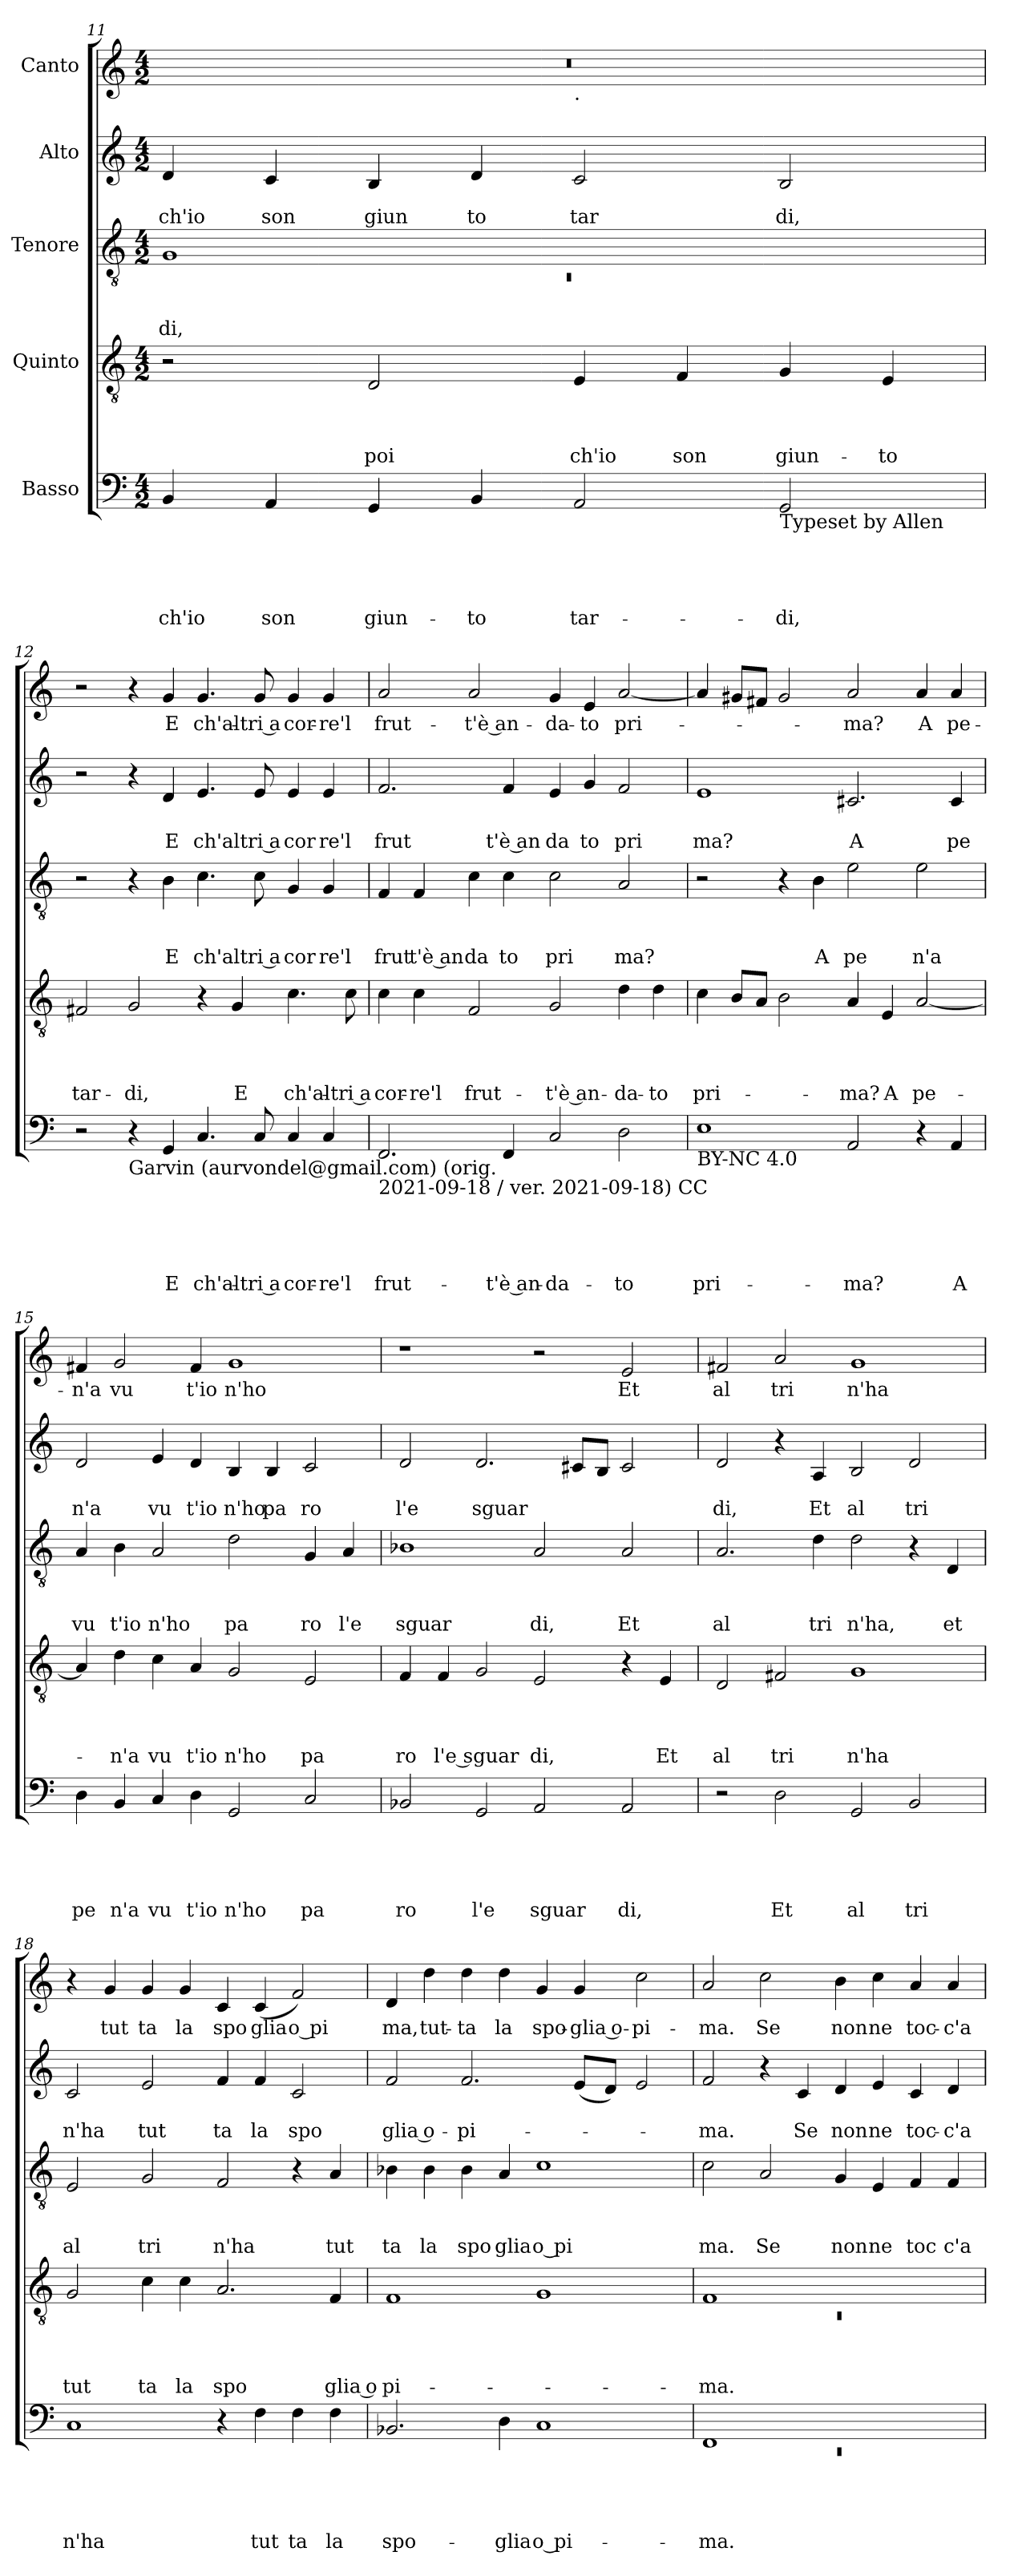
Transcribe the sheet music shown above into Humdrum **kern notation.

**kern	**text	**text	**text	**text	**text	**kern	**text	**text	**text	**text	**kern	**text	**text	**text	**kern	**text	**text	**kern	**text
*part5	*part5	*part5	*part5	*part5	*part5	*part4	*part4	*part4	*part4	*part4	*part3	*part3	*part3	*part3	*part2	*part2	*part2	*part1	*part1
*staff5	*staff5	*staff5	*staff5	*staff5	*staff5	*staff4	*staff4	*staff4	*staff4	*staff4	*staff3	*staff3	*staff3	*staff3	*staff2	*staff2	*staff2	*staff1	*staff1
*I"Basso	*	*	*	*	*	*I"Quinto	*	*	*	*	*I"Tenore	*	*	*	*I"Alto	*	*	*I"Canto	*
!!LO:LB:g=z
*clefF4	*	*	*	*	*	*clefGv2	*	*	*	*	*clefGv2	*	*	*	*clefG2	*	*	*clefG2	*
*k[]	*	*	*	*	*	*k[]	*	*	*	*	*k[]	*	*	*	*k[]	*	*	*k[]	*
*C:	*	*	*	*	*	*C:	*	*	*	*	*C:	*	*	*	*C:	*	*	*C:	*
*M4/2	*	*	*	*	*	*M4/2	*	*	*	*	*M4/2	*	*	*	*M4/2	*	*	*M4/2	*
=11	=11	=11	=11	=11	=11	=11	=11	=11	=11	=11	=11	=11	=11	=11	=11	=11	=11	=11	=11
*	*	*	*	*	*	*	*	*	*	*	*^	*	*	*	*	*	*	*	*
!	!	!	!	!	!LO:LY:b	!	!	!	!	!	!	!LO:N:vis=1	!	!	!LO:LY:b	!	!	!LO:LY:b	!	!
*	*	*	*	*	*	*	*	*	*	*	*	*	*	*	*	*	*	*	*^	*
4BB/	.	.	.	.	ch'io	2r	.	.	.	.	1G	0rC	.	.	-di,	4d/	.	ch'io	0r	1ryy	.
!	!	!	!	!	!LO:LY:b	!	!	!	!	!	!	!	!	!	!	!	!	!LO:LY:b	!	!	!
4AA/	.	.	.	.	son	.	.	.	.	.	.	.	.	.	.	4c/	.	son	.	.	.
!	!	!	!	!	!LO:LY:b	!	!	!	!	!LO:LY:b	!	!	!	!	!	!	!	!LO:LY:b	!	!	!
4GG/	.	.	.	.	giun-	2D/	.	.	.	poi	.	.	.	.	.	4B/	.	giun	.	.	.
!	!	!	!	!	!LO:LY:b	!	!	!	!	!	!	!	!	!	!	!	!	!LO:LY:b	!	!	!
4BB/	.	.	.	.	-to	.	.	.	.	.	.	.	.	.	.	4d/	.	to	.	.	.
!	!	!	!	!	!	!	!	!	!	!	!	!	!	!	!	!	!	!	!	!LO:TX:b:t=.	!
!	!	!	!	!	!LO:LY:b	!	!	!	!	!LO:LY:b	!	!	!	!	!	!	!	!LO:LY:b	!	!	!
2AA/	.	.	.	.	tar-	4E/	.	.	.	ch'io	1ryy	.	.	.	.	2c/	.	tar	.	1ryy	.
!	!	!	!	!	!	!	!	!	!	!LO:LY:b	!	!	!	!	!	!	!	!	!	!	!
.	.	.	.	.	.	4F/	.	.	.	son	.	.	.	.	.	.	.	.	.	.	.
!LO:TX:b:t=Typeset by Allen	!	!	!	!	!	!	!	!	!	!	!	!	!	!	!	!	!	!	!	!	!
!	!	!	!	!	!LO:LY:b	!	!	!	!	!LO:LY:b	!	!	!	!	!	!	!	!LO:LY:b	!	!	!
2GG/	.	.	.	.	-di,	4G/	.	.	.	giun-	.	.	.	.	.	2B/	.	di,	.	.	.
!	!	!	!	!	!	!	!	!	!	!LO:LY:b	!	!	!	!	!	!	!	!	!	!	!
.	.	.	.	.	.	4E/	.	.	.	-to	.	.	.	.	.	.	.	.	.	.	.
*	*	*	*	*	*	*	*	*	*	*	*v	*v	*	*	*	*	*	*	*	*	*
=12	=12	=12	=12	=12	=12	=12	=12	=12	=12	=12	=12	=12	=12	=12	=12	=12	=12	=12	=12	=12
!	!	!	!	!	!	!	!	!	!	!LO:LY:b	!	!	!	!	!	!	!	!	!	!
*	*	*	*	*	*	*	*	*	*	*	*	*	*	*	*	*	*	*v	*v	*
2r	.	.	.	.	.	2F#X/	.	.	.	tar-	2r	.	.	.	2r	.	.	2r	.
!LO:TX:b:t=Garvin (aurvondel@gmail.com) (orig.	!	!	!	!	!	!	!	!	!	!	!	!	!	!	!	!	!	!	!
!	!	!	!	!	!	!	!	!	!	!LO:LY:b	!	!	!	!	!	!	!	!	!
4r	.	.	.	.	.	2G/	.	.	.	-di,	4r	.	.	.	4r	.	.	4r	.
!	!	!	!	!	!LO:LY:b	!	!	!	!	!	!	!	!	!LO:LY:b	!	!	!LO:LY:b	!	!LO:LY:b
4GG/	.	.	.	.	E	.	.	.	.	.	4B\	.	.	E	4d/	.	E	4g/	E
!	!	!	!	!	!LO:LY:b	!	!	!	!	!	!	!	!	!LO:LY:b	!	!	!LO:LY:b	!	!LO:LY:b
4.C/	.	.	.	.	ch'al-	4r	.	.	.	.	4.c\	.	.	ch'al	4.e/	.	ch'al	4.g/	ch'al-
!	!	!	!	!	!	!	!	!	!	!LO:LY:b	!	!	!	!	!	!	!	!	!
.	.	.	.	.	.	4G/	.	.	.	E	.	.	.	.	.	.	.	.	.
!	!	!	!	!	!LO:LY:b:rj	!	!	!	!	!	!	!	!	!LO:LY:b:rj	!	!	!LO:LY:b:rj	!	!LO:LY:b:rj
8C/	.	.	.	.	-tri a	.	.	.	.	.	8c\	.	.	tri a	8e/	.	tri a	8g/	-tri a
!	!	!	!	!	!LO:LY:b	!	!	!	!	!LO:LY:b	!	!	!	!LO:LY:b	!	!	!LO:LY:b	!	!LO:LY:b
4C/	.	.	.	.	cor-	4.c\	.	.	.	ch'al-	4G/	.	.	cor	4e/	.	cor	4g/	cor-
!	!	!	!	!	!LO:LY:b	!	!	!	!	!	!	!	!	!LO:LY:b	!	!	!LO:LY:b	!	!LO:LY:b
4C/	.	.	.	.	-re'l	.	.	.	.	.	4G/	.	.	re'l	4e/	.	re'l	4g/	-re'l
!	!	!	!	!	!	!	!	!	!	!LO:LY:b:rj	!	!	!	!	!	!	!	!	!
.	.	.	.	.	.	8c\	.	.	.	-tri a	.	.	.	.	.	.	.	.	.
=13	=13	=13	=13	=13	=13	=13	=13	=13	=13	=13	=13	=13	=13	=13	=13	=13	=13	=13	=13
!LO:TX:b:t=2021-09-18 / ver. 2021-09-18) CC	!	!	!	!	!	!	!	!	!	!	!	!	!	!	!	!	!	!	!
!	!	!	!	!	!LO:LY:b	!	!	!	!	!LO:LY:b	!	!	!	!LO:LY:b	!	!	!LO:LY:b	!	!LO:LY:b
2.FF/	.	.	.	.	frut-	4c\	.	.	.	cor-	4F/	.	.	frut	2.f/	.	frut	2a/	frut-
!	!	!	!	!	!	!	!	!	!	!LO:LY:b	!	!	!	!LO:LY:b:rj	!	!	!	!	!
.	.	.	.	.	.	4c\	.	.	.	-re'l	4F/	.	.	t'è an	.	.	.	.	.
!	!	!	!	!	!	!	!	!	!	!LO:LY:b	!	!	!	!LO:LY:b	!	!	!	!	!LO:LY:b:rj
.	.	.	.	.	.	2F/	.	.	.	frut-	4c\	.	.	da	.	.	.	2a/	-t'è an-
!	!	!	!	!	!LO:LY:b:rj	!	!	!	!	!	!	!	!	!LO:LY:b	!	!	!LO:LY:b:rj	!	!
4FF/	.	.	.	.	-t'è an-	.	.	.	.	.	4c\	.	.	to	4f/	.	t'è an	.	.
!	!	!	!	!	!LO:LY:b	!	!	!	!	!LO:LY:b:rj	!	!	!	!LO:LY:b	!	!	!LO:LY:b	!	!LO:LY:b
2C/	.	.	.	.	-da-	2G/	.	.	.	-t'è an-	2c\	.	.	pri	4e/	.	da	4g/	-da-
!	!	!	!	!	!	!	!	!	!	!	!	!	!	!	!	!	!LO:LY:b	!	!LO:LY:b
.	.	.	.	.	.	.	.	.	.	.	.	.	.	.	4g/	.	to	4e/	-to
!	!	!	!	!	!LO:LY:b	!	!	!	!	!LO:LY:b	!	!	!	!LO:LY:b	!	!	!LO:LY:b	!	!LO:LY:b
2D\	.	.	.	.	-to	4d\	.	.	.	-da-	2A/	.	.	ma?	2f/	.	pri	[<2a/	pri-
!	!	!	!	!	!	!	!	!	!	!LO:LY:b	!	!	!	!	!	!	!	!	!
.	.	.	.	.	.	4d\	.	.	.	-to	.	.	.	.	.	.	.	.	.
=14	=14	=14	=14	=14	=14	=14	=14	=14	=14	=14	=14	=14	=14	=14	=14	=14	=14	=14	=14
!LO:TX:b:t=BY-NC 4.0	!	!	!	!	!	!	!	!	!	!	!	!	!	!	!	!	!	!	!
!	!	!	!	!	!LO:LY:b	!	!	!	!	!LO:LY:b	!	!	!	!	!	!	!LO:LY:b	!	!
1E	.	.	.	.	pri-	4c\	.	.	.	pri-	2r	.	.	.	1e	.	ma?	4a/]	.
.	.	.	.	.	.	8B/L	.	.	.	.	.	.	.	.	.	.	.	8g#/L	.
.	.	.	.	.	.	8A/J	.	.	.	.	.	.	.	.	.	.	.	8f#/J	.
.	.	.	.	.	.	2B\	.	.	.	.	4r	.	.	.	.	.	.	2g#/	.
!	!	!	!	!	!	!	!	!	!	!	!	!	!	!LO:LY:b	!	!	!	!	!
.	.	.	.	.	.	.	.	.	.	.	4B\	.	.	A	.	.	.	.	.
!	!	!	!	!	!LO:LY:b	!	!	!	!	!LO:LY:b	!	!	!	!LO:LY:b	!	!	!LO:LY:b	!	!LO:LY:b
2AA/	.	.	.	.	-ma?	4A/	.	.	.	-ma?	2e\	.	.	pe	2.c#X/	.	A	2a/	-ma?
!	!	!	!	!	!	!	!	!	!	!LO:LY:b	!	!	!	!	!	!	!	!	!
.	.	.	.	.	.	4E/	.	.	.	A	.	.	.	.	.	.	.	.	.
!	!	!	!	!	!	!	!	!	!	!LO:LY:b	!	!	!	!LO:LY:b	!	!	!	!	!LO:LY:b
4r	.	.	.	.	.	[>2A/	.	.	.	pe-	2e\	.	.	n'a	.	.	.	4a/	A
!	!	!	!	!	!LO:LY:b	!	!	!	!	!	!	!	!	!	!	!	!LO:LY:b	!	!LO:LY:b
4AA/	.	.	.	.	A	.	.	.	.	.	.	.	.	.	4c#/	.	pe	4a/	pe-
!!LO:PB:g=z
=15	=15	=15	=15	=15	=15	=15	=15	=15	=15	=15	=15	=15	=15	=15	=15	=15	=15	=15	=15
!	!	!	!	!	!LO:LY:b	!	!	!	!	!	!	!	!	!LO:LY:b	!	!	!LO:LY:b	!	!LO:LY:b
4D\	.	.	.	.	pe	4A/]	.	.	.	.	4A/	.	.	vu	2d/	.	n'a	4f#X/	-n'a
!	!	!	!	!	!LO:LY:b	!	!	!	!	!LO:LY:b	!	!	!	!LO:LY:b	!	!	!	!	!LO:LY:b
4BB/	.	.	.	.	n'a	4d\	.	.	.	-n'a	4B\	.	.	t'io	.	.	.	2g/	vu
!	!	!	!	!	!LO:LY:b	!	!	!	!	!LO:LY:b	!	!	!	!LO:LY:b	!	!	!LO:LY:b	!	!
4C/	.	.	.	.	vu	4c\	.	.	.	vu	2A/	.	.	n'ho	4e/	.	vu	.	.
!	!	!	!	!	!LO:LY:b	!	!	!	!	!LO:LY:b	!	!	!	!	!	!	!LO:LY:b	!	!LO:LY:b
4D\	.	.	.	.	t'io	4A/	.	.	.	t'io	.	.	.	.	4d/	.	t'io	4f#/	t'io
!	!	!	!	!	!LO:LY:b	!	!	!	!	!LO:LY:b	!	!	!	!LO:LY:b	!	!	!LO:LY:b	!	!LO:LY:b
2GG/	.	.	.	.	n'ho	2G/	.	.	.	n'ho	2d\	.	.	pa	4B/	.	n'ho	1g	n'ho
!	!	!	!	!	!	!	!	!	!	!	!	!	!	!	!	!	!LO:LY:b	!	!
.	.	.	.	.	.	.	.	.	.	.	.	.	.	.	4B/	.	pa	.	.
!	!	!	!	!	!LO:LY:b	!	!	!	!	!LO:LY:b	!	!	!	!LO:LY:b	!	!	!LO:LY:b	!	!
2C/	.	.	.	.	pa	2E/	.	.	.	pa	4G/	.	.	ro	2c/	.	ro	.	.
!	!	!	!	!	!	!	!	!	!	!	!	!	!	!LO:LY:b	!	!	!	!	!
.	.	.	.	.	.	.	.	.	.	.	4A/	.	.	l'e	.	.	.	.	.
=16	=16	=16	=16	=16	=16	=16	=16	=16	=16	=16	=16	=16	=16	=16	=16	=16	=16	=16	=16
!	!	!	!	!	!LO:LY:b	!	!	!	!	!LO:LY:b	!	!	!	!LO:LY:b	!	!	!LO:LY:b	!	!
2BB-X/	.	.	.	.	ro	4F/	.	.	.	ro	1B-X	.	.	sguar	2d/	.	l'e	1r	.
!	!	!	!	!	!	!	!	!	!	!LO:LY:b	!	!	!	!	!	!	!	!	!
.	.	.	.	.	.	4F/	.	.	.	l'e sguar	.	.	.	.	.	.	.	.	.
!	!	!	!	!	!LO:LY:b	!	!	!	!	!	!	!	!	!	!	!	!LO:LY:b	!	!
2GG/	.	.	.	.	l'e	2G/	.	.	.	.	.	.	.	.	2.d/	.	sguar	.	.
!	!	!	!	!	!LO:LY:b	!	!	!	!	!LO:LY:b	!	!	!	!LO:LY:b	!	!	!	!	!
2AA/	.	.	.	.	sguar	2E/	.	.	.	di,	2A/	.	.	di,	.	.	.	2r	.
.	.	.	.	.	.	.	.	.	.	.	.	.	.	.	8c#/L	.	.	.	.
.	.	.	.	.	.	.	.	.	.	.	.	.	.	.	8B/J	.	.	.	.
!	!	!	!	!	!LO:LY:b	!	!	!	!	!	!	!	!	!LO:LY:b	!	!	!	!	!LO:LY:b
2AA/	.	.	.	.	di,	4r	.	.	.	.	2A/	.	.	Et	2c#/	.	.	2e/	Et
!	!	!	!	!	!	!	!	!	!	!LO:LY:b	!	!	!	!	!	!	!	!	!
.	.	.	.	.	.	4E/	.	.	.	Et	.	.	.	.	.	.	.	.	.
=17	=17	=17	=17	=17	=17	=17	=17	=17	=17	=17	=17	=17	=17	=17	=17	=17	=17	=17	=17
!	!	!	!	!	!	!	!	!	!	!LO:LY:b	!	!	!	!LO:LY:b	!	!	!LO:LY:b	!	!LO:LY:b
2r	.	.	.	.	.	2D/	.	.	.	al	2.A/	.	.	al	2d/	.	di,	2f#X/	al
!	!	!	!	!	!LO:LY:b	!	!	!	!	!LO:LY:b	!	!	!	!	!	!	!	!	!LO:LY:b
2D\	.	.	.	.	Et	2F#X/	.	.	.	tri	.	.	.	.	4r	.	.	2a/	tri
!	!	!	!	!	!	!	!	!	!	!	!	!	!	!LO:LY:b	!	!	!LO:LY:b	!	!
.	.	.	.	.	.	.	.	.	.	.	4d\	.	.	tri	4A/	.	Et	.	.
!	!	!	!	!	!LO:LY:b	!	!	!	!	!LO:LY:b	!	!	!	!LO:LY:b	!	!	!LO:LY:b	!	!LO:LY:b
2GG/	.	.	.	.	al	1G	.	.	.	n'ha	2d\	.	.	n'ha,	2B/	.	al	1g	n'ha
!	!	!	!	!	!LO:LY:b	!	!	!	!	!	!	!	!	!	!	!	!LO:LY:b	!	!
2BB/	.	.	.	.	tri	.	.	.	.	.	4r	.	.	.	2d/	.	tri	.	.
!	!	!	!	!	!	!	!	!	!	!	!	!	!	!LO:LY:b	!	!	!	!	!
.	.	.	.	.	.	.	.	.	.	.	4D/	.	.	et	.	.	.	.	.
=18	=18	=18	=18	=18	=18	=18	=18	=18	=18	=18	=18	=18	=18	=18	=18	=18	=18	=18	=18
!	!	!	!	!	!LO:LY:b	!	!	!	!	!LO:LY:b	!	!	!	!LO:LY:b	!	!	!LO:LY:b	!	!
1C	.	.	.	.	n'ha	2G/	.	.	.	tut	2E/	.	.	al	2c/	.	n'ha	4r	.
!	!	!	!	!	!	!	!	!	!	!	!	!	!	!	!	!	!	!	!LO:LY:b
.	.	.	.	.	.	.	.	.	.	.	.	.	.	.	.	.	.	4g/	tut
!	!	!	!	!	!	!	!	!	!	!LO:LY:b	!	!	!	!LO:LY:b	!	!	!LO:LY:b	!	!LO:LY:b
.	.	.	.	.	.	4c\	.	.	.	ta	2G/	.	.	tri	2e/	.	tut	4g/	ta
!	!	!	!	!	!	!	!	!	!	!LO:LY:b	!	!	!	!	!	!	!	!	!LO:LY:b
.	.	.	.	.	.	4c\	.	.	.	la	.	.	.	.	.	.	.	4g/	la
!	!	!	!	!	!	!	!	!	!	!LO:LY:b	!	!	!	!LO:LY:b	!	!	!LO:LY:b	!	!LO:LY:b
4r	.	.	.	.	.	2.A/	.	.	.	spo	2F/	.	.	n'ha	4f/	.	ta	4c/	spo
!	!	!	!	!	!LO:LY:b	!	!	!	!	!	!	!	!	!	!	!	!LO:LY:b	!	!LO:LY:b
4F\	.	.	.	.	tut	.	.	.	.	.	.	.	.	.	4f/	.	la	(<4c/	glia
!	!	!	!	!	!LO:LY:b	!	!	!	!	!	!	!	!	!	!	!	!LO:LY:b	!	!LO:LY:b:rj
4F\	.	.	.	.	ta	.	.	.	.	.	4r	.	.	.	2c/	.	spo	2f/)	o pi
!	!	!	!	!	!LO:LY:b	!	!	!	!	!LO:LY:b	!	!	!	!LO:LY:b	!	!	!	!	!
4F\	.	.	.	.	la	4F/	.	.	.	glia o	4A/	.	.	tut	.	.	.	.	.
!!LO:LB:g=z
=19	=19	=19	=19	=19	=19	=19	=19	=19	=19	=19	=19	=19	=19	=19	=19	=19	=19	=19	=19
!	!	!	!	!	!LO:LY:b	!	!	!	!	!LO:LY:b	!	!	!	!LO:LY:b	!	!	!LO:LY:b	!	!LO:LY:b
2.BB-X/	.	.	.	.	spo-	1F	.	.	.	pi-	4B-X\	.	.	ta	2f/	.	glia o-	4d/	ma,
!	!	!	!	!	!	!	!	!	!	!	!	!	!	!LO:LY:b	!	!	!	!	!LO:LY:b
.	.	.	.	.	.	.	.	.	.	.	4B-\	.	.	la	.	.	.	4dd\	tut-
!	!	!	!	!	!	!	!	!	!	!	!	!	!	!LO:LY:b	!	!	!LO:LY:b	!	!LO:LY:b
.	.	.	.	.	.	.	.	.	.	.	4B-\	.	.	spo	2.f/	.	-pi-	4dd\	-ta
!	!	!	!	!	!LO:LY:b	!	!	!	!	!	!	!	!	!LO:LY:b	!	!	!	!	!LO:LY:b
4D\	.	.	.	.	-glia	.	.	.	.	.	4A/	.	.	glia	.	.	.	4dd\	la
!	!	!	!	!	!LO:LY:b:rj	!	!	!	!	!	!	!	!	!LO:LY:b:rj	!	!	!	!	!LO:LY:b
1C	.	.	.	.	o pi-	1G	.	.	.	.	1c	.	.	o pi	.	.	.	4g/	spo-
!	!	!	!	!	!	!	!	!	!	!	!	!	!	!	!	!	!	!	!LO:LY:b
.	.	.	.	.	.	.	.	.	.	.	.	.	.	.	(>8e/L	.	.	4g/	-glia o-
.	.	.	.	.	.	.	.	.	.	.	.	.	.	.	8d/J)	.	.	.	.
!	!	!	!	!	!	!	!	!	!	!	!	!	!	!	!	!	!	!	!LO:LY:b
.	.	.	.	.	.	.	.	.	.	.	.	.	.	.	2e/	.	.	2cc\	-pi-
=20	=20	=20	=20	=20	=20	=20	=20	=20	=20	=20	=20	=20	=20	=20	=20	=20	=20	=20	=20
*^	*	*	*	*	*	*^	*	*	*	*	*	*	*	*	*	*	*	*	*
!	!LO:N:vis=1	!	!	!	!	!LO:LY:b	!	!LO:N:vis=1	!	!	!	!LO:LY:b	!	!	!	!LO:LY:b	!	!	!LO:LY:b	!	!LO:LY:b
1FF	0rEE	.	.	.	.	-ma.	1F	0rC	.	.	.	-ma.	2c\	.	.	ma.	2f/	.	-ma.	2a/	-ma.
!	!	!	!	!	!	!	!	!	!	!	!	!	!	!	!	!LO:LY:b	!	!	!	!	!LO:LY:b
.	.	.	.	.	.	.	.	.	.	.	.	.	2A/	.	.	Se	4r	.	.	2cc\	Se
!	!	!	!	!	!	!	!	!	!	!	!	!	!	!	!	!	!	!	!LO:LY:b	!	!
.	.	.	.	.	.	.	.	.	.	.	.	.	.	.	.	.	4c/	.	Se	.	.
!	!	!	!	!	!	!	!	!	!	!	!	!	!	!	!	!LO:LY:b	!	!	!LO:LY:b	!	!LO:LY:b
1ryy	.	.	.	.	.	.	1ryy	.	.	.	.	.	4G/	.	.	non	4d/	.	non	4b\	non
!	!	!	!	!	!	!	!	!	!	!	!	!	!	!	!	!LO:LY:b	!	!	!LO:LY:b	!	!LO:LY:b
.	.	.	.	.	.	.	.	.	.	.	.	.	4E/	.	.	ne	4e/	.	ne	4cc\	ne
!	!	!	!	!	!	!	!	!	!	!	!	!	!	!	!	!LO:LY:b	!	!	!LO:LY:b	!	!LO:LY:b
.	.	.	.	.	.	.	.	.	.	.	.	.	4F/	.	.	toc	4c/	.	toc-	4a/	toc-
!	!	!	!	!	!	!	!	!	!	!	!	!	!	!	!	!LO:LY:b	!	!	!LO:LY:b	!	!LO:LY:b
.	.	.	.	.	.	.	.	.	.	.	.	.	4F/	.	.	c'a	4d/	.	-c'a	4a/	-c'a
*v	*v	*	*	*	*	*	*	*	*	*	*	*	*	*	*	*	*	*	*	*	*
*	*	*	*	*	*	*v	*v	*	*	*	*	*	*	*	*	*	*	*	*	*
=	=	=	=	=	=	=	=	=	=	=	=	=	=	=	=	=	=	=	=
*-	*-	*-	*-	*-	*-	*-	*-	*-	*-	*-	*-	*-	*-	*-	*-	*-	*-	*-	*-
